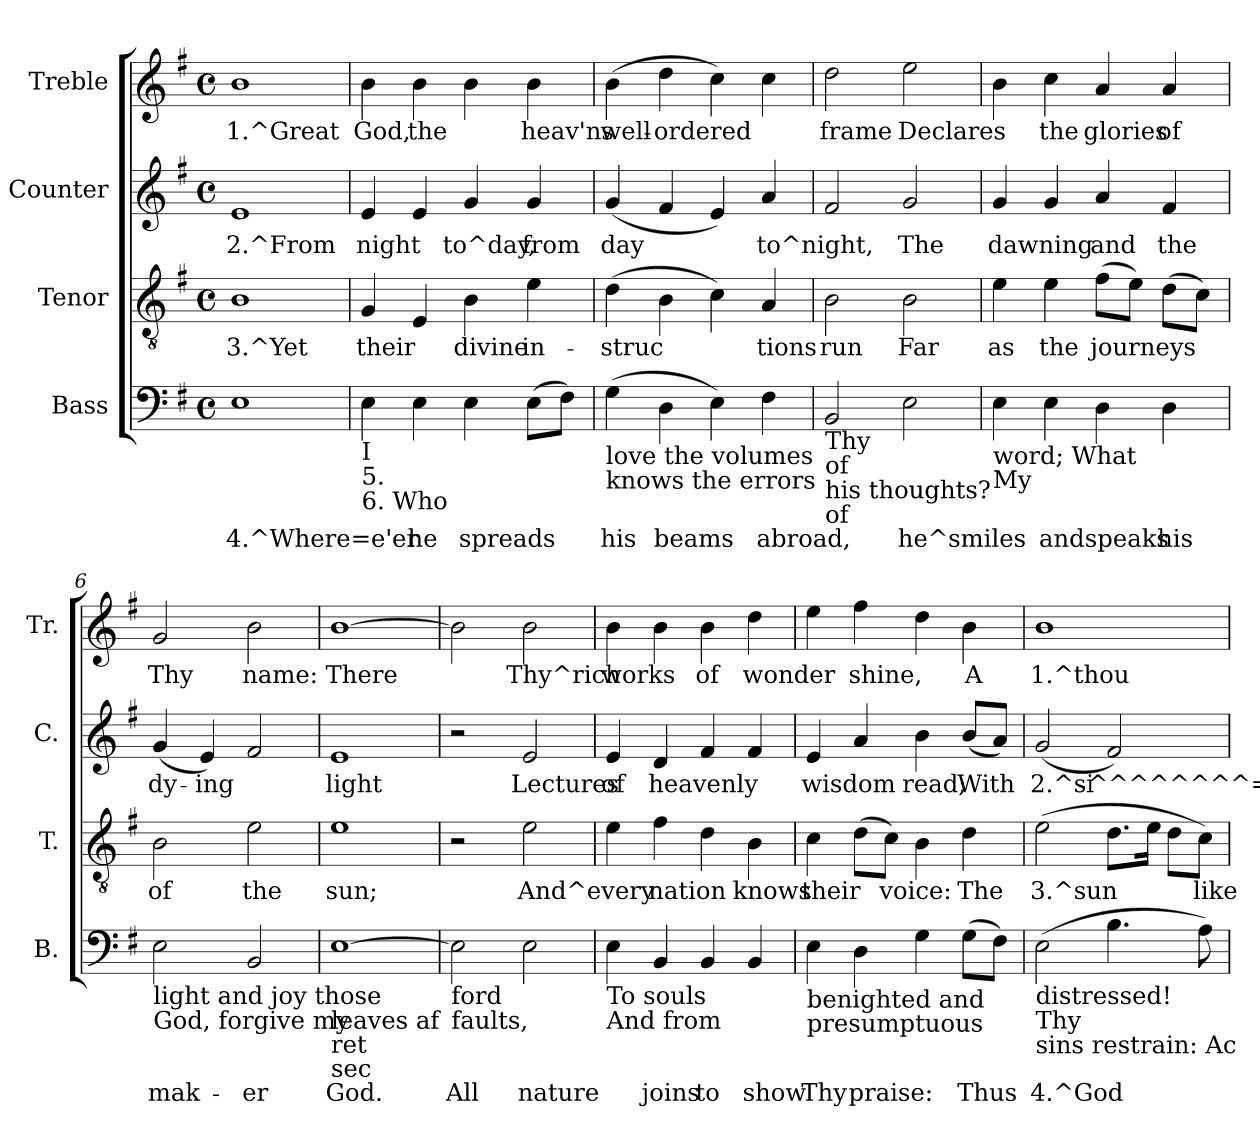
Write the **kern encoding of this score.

**kern	**text	**kern	**text	**kern	**text	**kern	**text
*part4	*part4	*part3	*part3	*part2	*part2	*part1	*part1
*staff4	*staff4	*staff3	*staff3	*staff2	*staff2	*staff1	*staff1
*I"Bass	*	*I"Tenor	*	*I"Counter	*	*I"Treble	*
*I'B.	*	*I'T.	*	*I'C.	*	*I'Tr.	*
!!LO:PB:g=z
*stria5	*	*stria5	*	*stria5	*	*stria5	*
*clefF4	*	*clefGv2	*	*clefG2	*	*clefG2	*
*k[f#]	*	*k[f#]	*	*k[f#]	*	*k[f#]	*
*G:	*	*G:	*	*G:	*	*G:	*
*M4/4	*	*M4/4	*	*M4/4	*	*M4/4	*
*met(c)	*	*met(c)	*	*met(c)	*	*met(c)	*
=1	=1	=1	=1	=1	=1	=1	=1
!	!LO:LY:b:rj	!	!LO:LY:b:rj	!	!LO:LY:b:rj	!	!LO:LY:b:rj
1E	4.^Where=e'er	1B	3.^Yet	1e	2.^From	1b	1.^Great
=2	=2	=2	=2	=2	=2	=2	=2
!LO:TX:b:t=I	!	!	!	!	!	!	!
!LO:TX:b:t=5.	!	!	!	!	!	!	!
!LO:TX:b:t=6. Who	!	!	!	!	!	!	!
!	!LO:LY:b:rj	!	!LO:LY:b:rj	!	!LO:LY:b:rj	!	!LO:LY:b:rj
4E\	.	4G/	their	4e/	night	4b\	God,
!	!LO:LY:b:rj	!	!LO:LY:b:rj	!	!LO:LY:b:rj	!	!LO:LY:b:rj
4E\	he	4E/	.	4e/	.	4b\	the
!	!LO:LY:b:rj	!	!LO:LY:b:rj	!	!LO:LY:b:rj	!	!LO:LY:b:rj
4E\	spreads	4B\	divine	4g/	to^day,	4b\	.
!	!LO:LY:b:rj	!	!LO:LY:b:rj	!	!LO:LY:b:rj	!	!LO:LY:b:rj
(>8E\L	.	4e\	in-	4g/	from	4b\	heav'ns
!	!LO:LY:b:rj	!	!	!	!	!	!
8F#\J)	.	.	.	.	.	.	.
=3	=3	=3	=3	=3	=3	=3	=3
!LO:TX:b:t=love the volumes	!	!	!	!	!	!	!
!LO:TX:b:t=knows the errors	!	!	!	!	!	!	!
!	!LO:LY:b:rj	!	!LO:LY:b:rj	!	!LO:LY:b:rj	!	!LO:LY:b:rj
(>4G\	his	(>4d\	-struc-	(<4g/	day	(>4b\	well-
!	!LO:LY:b:rj	!	!LO:LY:b:rj	!	!LO:LY:b:rj	!	!LO:LY:b:rj
4D\	beams	4B\	--	4f#/	.	4dd\	-ordered
!	!LO:LY:b:rj	!	!LO:LY:b:rj	!	!LO:LY:b:rj	!	!LO:LY:b:rj
4E\)	.	4c\)	--	4e/)	.	4cc\)	.
!	!LO:LY:b:rj	!	!LO:LY:b:rj	!	!LO:LY:b:rj	!	!LO:LY:b:rj
4F#\	abroad,	4A/	-tions	4a/	to^night,	4cc\	.
=4	=4	=4	=4	=4	=4	=4	=4
!LO:TX:b:t=Thy	!	!	!	!	!	!	!
!LO:TX:b:t=of	!	!	!	!	!	!	!
!LO:TX:b:t=his thoughts?	!	!	!	!	!	!	!
!LO:TX:b:t=of	!	!	!	!	!	!	!
!	!LO:LY:b:rj	!	!LO:LY:b:rj	!	!LO:LY:b:rj	!	!LO:LY:b:rj
2BB/	.	2B\	run	2f#/	.	2dd\	frame
!	!LO:LY:b:rj	!	!LO:LY:b:rj	!	!LO:LY:b:rj	!	!LO:LY:b:rj
2E\	he^smiles	2B\	Far	2g/	The	2ee\	Declares
=5	=5	=5	=5	=5	=5	=5	=5
!LO:TX:b:t=word; What	!	!	!	!	!	!	!
!LO:TX:b:t=My	!	!	!	!	!	!	!
!	!LO:LY:b:rj	!	!LO:LY:b:rj	!	!LO:LY:b:rj	!	!LO:LY:b:rj
4E\	.	4e\	as	4g/	dawning	4b>\	.
!	!LO:LY:b:rj	!	!LO:LY:b:rj	!	!LO:LY:b:rj	!	!LO:LY:b:rj
4E\	and	4e\	the	4g/	.	4cc\	the
!	!LO:LY:b:rj	!	!LO:LY:b:rj	!	!LO:LY:b:rj	!	!LO:LY:b:rj
4D\	speaks	(>8f#\L	journeys	4a/	and	4a/	glories
!	!	!	!LO:LY:b:rj	!	!	!	!
.	.	8e\J)	.	.	.	.	.
!	!LO:LY:b:rj	!	!LO:LY:b:rj	!	!LO:LY:b:rj	!	!LO:LY:b:rj
4D\	his	(>8d\L	.	4f#/	the	4a/	of
!	!	!	!LO:LY:b:rj	!	!	!	!
.	.	8c\J)	.	.	.	.	.
=6	=6	=6	=6	=6	=6	=6	=6
!LO:TX:b:t=light and joy those	!	!	!	!	!	!	!
!LO:TX:b:t=God, forgive my	!	!	!	!	!	!	!
!	!LO:LY:b:rj	!	!LO:LY:b:rj	!	!LO:LY:b:rj	!	!LO:LY:b:rj
2E\	mak-	2B\	of	(<4g/	dy-	2g/	Thy
!	!	!	!	!	!LO:LY:b:rj	!	!
.	.	.	.	4e/)	-ing	.	.
!	!LO:LY:b:rj	!	!LO:LY:b:rj	!	!LO:LY:b:rj	!	!LO:LY:b:rj
2BB/	-er	2e\	the	2f#/	.	2b\	name:
=7	=7	=7	=7	=7	=7	=7	=7
!LO:TX:b:t=leaves af	!	!	!	!	!	!	!
!LO:TX:b:t=ret	!	!	!	!	!	!	!
!LO:TX:b:t=sec	!	!	!	!	!	!	!
!	!LO:LY:b:rj	!	!LO:LY:b:rj	!	!LO:LY:b:rj	!	!LO:LY:b:rj
[>1E	God.	1e	sun;	1e	light	[>1b	There
=8	=8	=8	=8	=8	=8	=8	=8
!LO:TX:b:t=ford	!	!	!	!	!	!	!
!LO:TX:b:t=faults,	!	!	!	!	!	!	!
!	!LO:LY:b:rj	!	!	!	!	!	!LO:LY:b:rj
2E\]	All	2r	.	2r	.	2b\]	.
!	!LO:LY:b:rj	!	!LO:LY:b:rj	!	!LO:LY:b:rj	!	!LO:LY:b:rj
2E\	nature	2e\	And^every	2e/	Lectures	2b\	Thy^rich
=9	=9	=9	=9	=9	=9	=9	=9
!LO:TX:b:t=To souls	!	!	!	!	!	!	!
!LO:TX:b:t=And from	!	!	!	!	!	!	!
!	!LO:LY:b:rj	!	!LO:LY:b:rj	!	!LO:LY:b:rj	!	!LO:LY:b:rj
4E\	.	4e\	.	4e/	of	4b\	works
!	!LO:LY:b:rj	!	!LO:LY:b:rj	!	!LO:LY:b:rj	!	!LO:LY:b:rj
4BB/	joins	4f#\	nation	4d/	heavenly	4b\	.
!	!LO:LY:b:rj	!	!LO:LY:b:rj	!	!LO:LY:b:rj	!	!LO:LY:b:rj
4BB/	to	4d\	.	4f#/	.	4b\	of
!	!LO:LY:b:rj	!	!LO:LY:b:rj	!	!LO:LY:b:rj	!	!LO:LY:b:rj
4BB/	show	4B\	knows	4f#/	.	4dd\	wonder
=10	=10	=10	=10	=10	=10	=10	=10
!LO:TX:b:t=benighted and	!	!	!	!	!	!	!
!LO:TX:b:t=presumptuous	!	!	!	!	!	!	!
!	!LO:LY:b:rj	!	!LO:LY:b:rj	!	!LO:LY:b:rj	!	!LO:LY:b:rj
4E\	Thy	4c\	their	4e/	wisdom	4ee>\	.
!	!LO:LY:b:rj	!	!LO:LY:b:rj	!	!LO:LY:b:rj	!	!LO:LY:b:rj
4D\	praise:	(>8d\L	.	4a/	.	4ff#\	shine,
!	!	!	!LO:LY:b:rj	!	!	!	!
.	.	8c\J)	voice:	.	.	.	.
!	!LO:LY:b:rj	!	!LO:LY:b:rj	!	!LO:LY:b:rj	!	!LO:LY:b:rj
4G\	.	4B\	.	4b\	read;	4dd\	.
!	!LO:LY:b:rj	!	!LO:LY:b:rj	!	!LO:LY:b:rj	!	!LO:LY:b:rj
(>8G\L	Thus	4d\	The	(<8b/L	With	4b\	A
!	!LO:LY:b:rj	!	!	!	!LO:LY:b:rj	!	!
8F#\J)	.	.	.	8a/J)	.	.	.
!!LO:PB:g=z
=11	=11	=11	=11	=11	=11	=11	=11
!LO:TX:b:t=distressed!	!	!	!	!	!	!	!
!LO:TX:b:t=Thy	!	!	!	!	!	!	!
!LO:TX:b:t=sins restrain&colon; Ac	!	!	!	!	!	!	!
!	!LO:LY:b:rj	!	!LO:LY:b:rj	!	!LO:LY:b:rj	!	!LO:LY:b:rj
(>2E\	4.^God	(>2e\	3.^sun	(<2g/	2.^si-	1b	1.^thou-
!	!LO:LY:b:rj	!	!LO:LY:b:rj	!	!LO:LY:b:rj	!	!
4.B\	.	8.d\L	.	2f#/)	-^^^^^^^^=lent	.	.
!	!	!	!LO:LY:b:rj	!	!	!	!
.	.	16e\J	.	.	.	.	.
!	!	!	!LO:LY:b:rj	!	!	!	!
.	.	8d\L	.	.	.	.	.
!	!LO:LY:b:rj	!	!LO:LY:b:rj	!	!	!	!
8A\)	.	8c\J)	like	.	.	.	.
=	=	=	=	=	=	=	=
*-	*-	*-	*-	*-	*-	*-	*-
